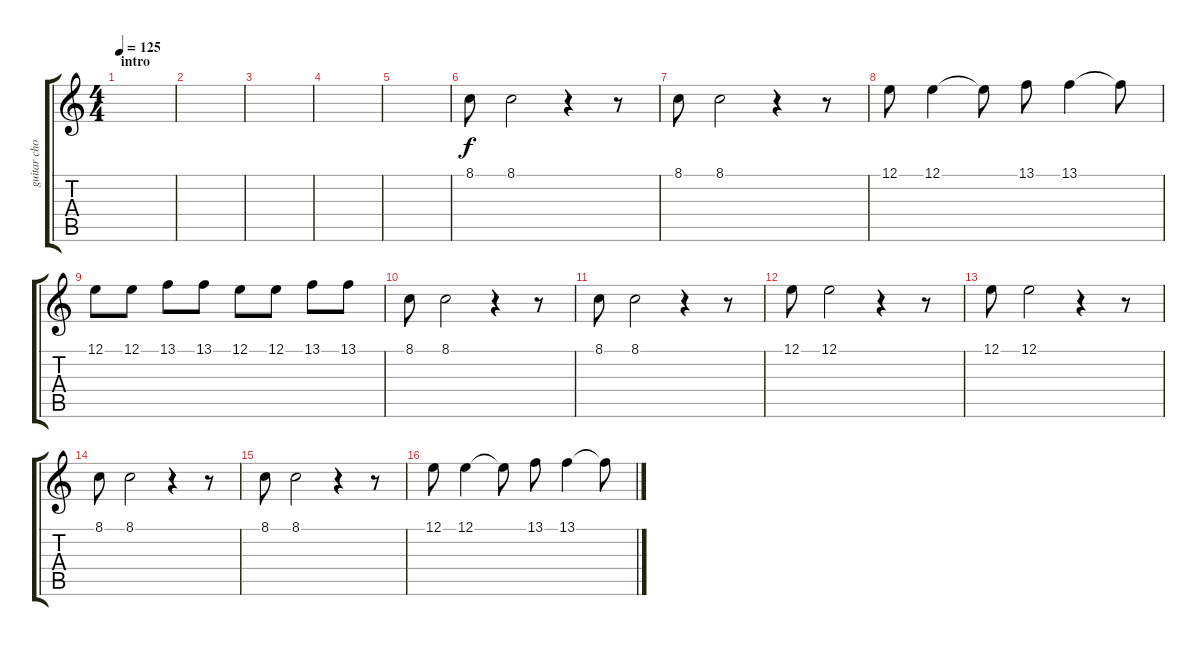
\track ("guitar choir" "guitar cho") {instrument pad4choir}
\staff {score tabs}
\tuning (E4 B3 G3 D3 A2 E2) {hide}
\ts (4 4)
\section ("" "intro")
\tempo 125
\clef g2
\ks c
|
|
|
|
|
8.1.8 8.1.2 r.4 r.8 |
8.1.8 8.1.2 r.4 r.8 |
12.1.8 12.1.4 12.1{t}.8 13.1.8 13.1.4 13.1{t}.8 |
12.1.8 12.1.8 13.1.8 13.1.8 12.1.8 12.1.8 13.1.8 13.1.8 |
8.1.8 8.1.2 r.4 r.8 |
8.1.8 8.1.2 r.4 r.8 |
12.1.8 12.1.2 r.4 r.8 |
12.1.8 12.1.2 r.4 r.8 |
8.1.8 8.1.2 r.4 r.8 |
8.1.8 8.1.2 r.4 r.8 |
12.1.8 12.1.4 12.1{t}.8 13.1.8 13.1.4 13.1{t}.8
